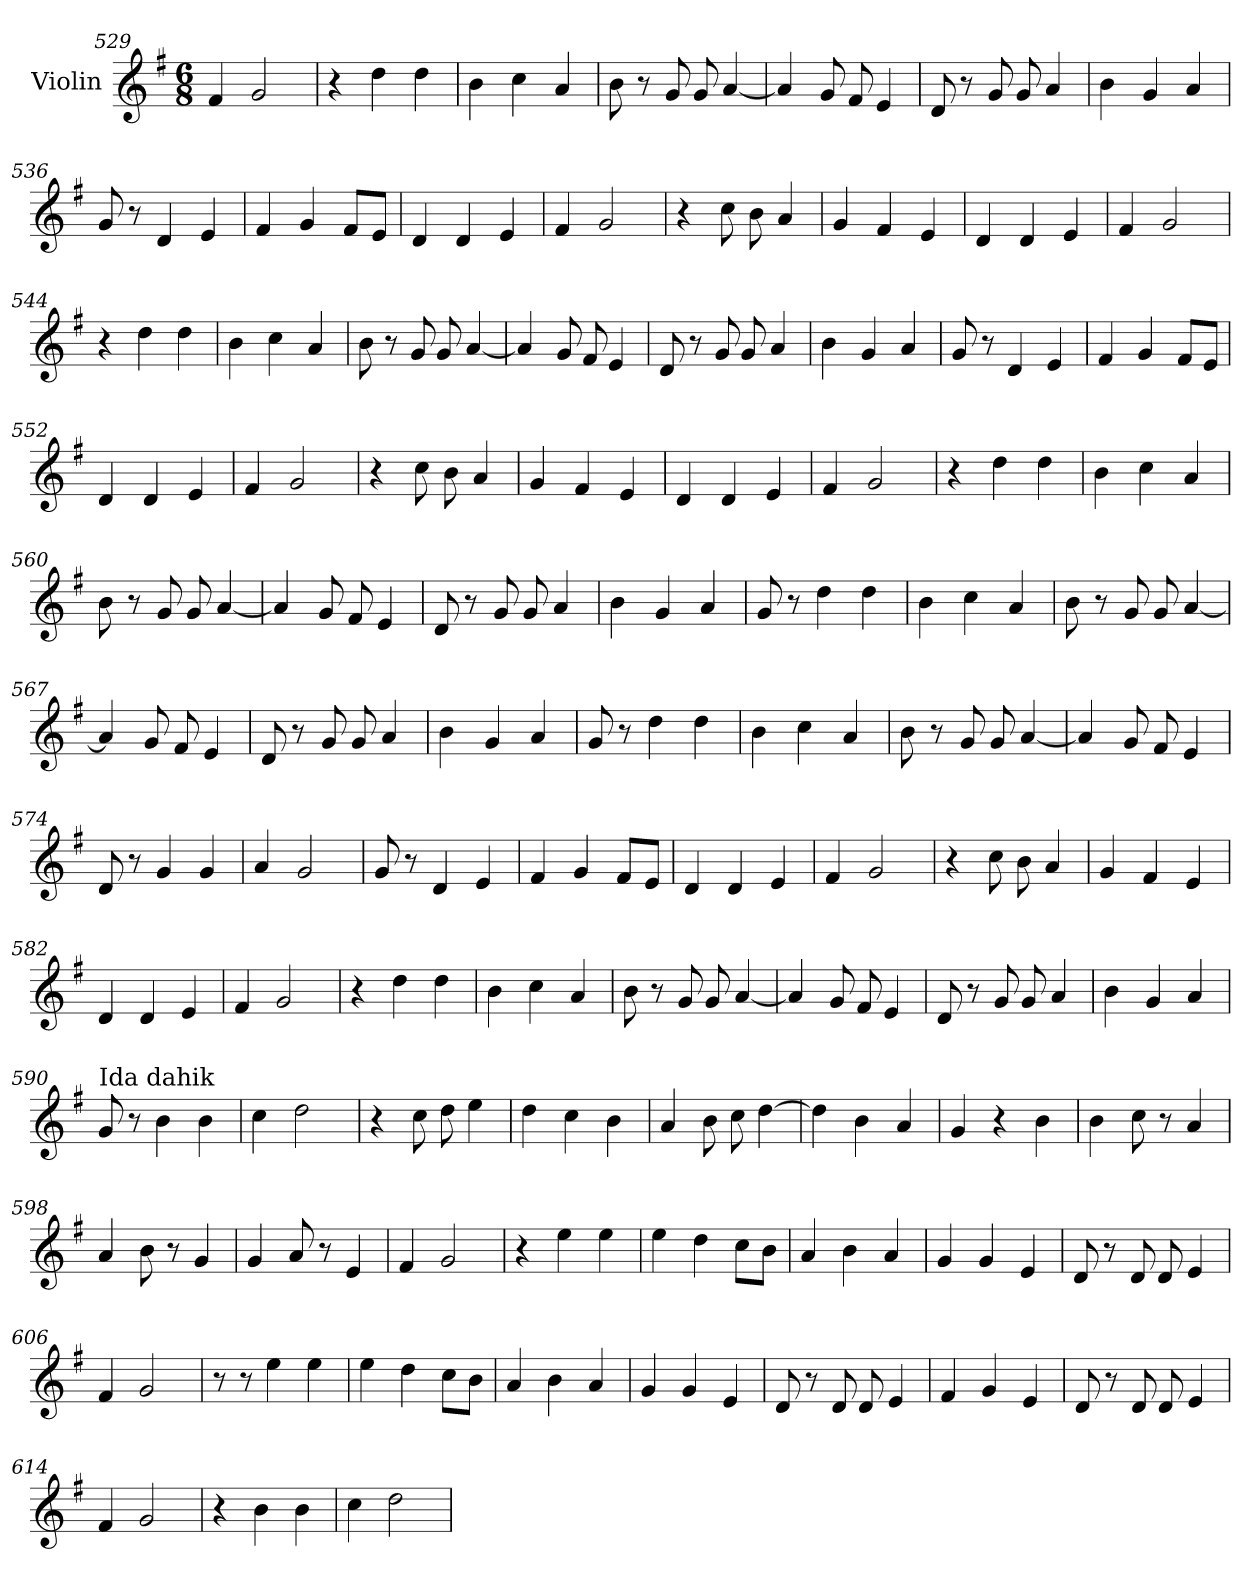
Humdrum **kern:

**kern
*part1
*staff1
*I"Violin
*clefG2
*k[f#]
*G:
*M6/8
=529
4f#/
2g/
!!LO:LB:g=z
=530
4r
4dd\
4dd\
=531
4b\
4cc\
4a/
=532
8b\
8r
8g/
8g/
[4a/
=533
4a/]
8g/
8f#/
4e/
=534
8d/
8r
8g/
8g/
4a/
=535
4b\
4g/
4a/
!!LO:LB:g=z
=536
8g/
8r
4d/
4e/
=537
4f#/
4g/
8f#/L
8e/J
=538
4d/
4d/
4e/
=539
4f#/
2g/
=540
4r
8cc\
8b\
4a/
=541
4g/
4f#/
4e/
=542
4d/
4d/
4e/
!!LO:LB:g=z
=543
4f#/
2g/
=544
4r
4dd\
4dd\
=545
4b\
4cc\
4a/
=546
8b\
8r
8g/
8g/
[4a/
=547
4a/]
8g/
8f#/
4e/
=548
8d/
8r
8g/
8g/
4a/
=549
4b\
4g/
4a/
!!LO:LB:g=z
=550
8g/
8r
4d/
4e/
=551
4f#/
4g/
8f#/L
8e/J
=552
4d/
4d/
4e/
=553
4f#/
2g/
=554
4r
8cc\
8b\
4a/
=555
4g/
4f#/
4e/
=556
4d/
4d/
4e/
!!LO:LB:g=z
=557
4f#/
2g/
=558
4r
4dd\
4dd\
=559
4b\
4cc\
4a/
=560
8b\
8r
8g/
8g/
[4a/
=561
4a/]
8g/
8f#/
4e/
=562
8d/
8r
8g/
8g/
4a/
=563
4b\
4g/
4a/
!!LO:PB:g=z
=564
8g/
8r
4dd\
4dd\
=565
4b\
4cc\
4a/
=566
8b\
8r
8g/
8g/
[4a/
=567
4a/]
8g/
8f#/
4e/
=568
8d/
8r
8g/
8g/
4a/
=569
4b\
4g/
4a/
!!LO:LB:g=z
=570
8g/
8r
4dd\
4dd\
=571
4b\
4cc\
4a/
=572
8b\
8r
8g/
8g/
[4a/
=573
4a/]
8g/
8f#/
4e/
=574
8d/
8r
4g/
4g/
=575
4a/
2g/
=576
8g/
8r
4d/
4e/
!!LO:LB:g=z
=577
4f#/
4g/
8f#/L
8e/J
=578
4d/
4d/
4e/
=579
4f#/
2g/
=580
4r
8cc\
8b\
4a/
=581
4g/
4f#/
4e/
=582
4d/
4d/
4e/
=583
4f#/
2g/
!!LO:LB:g=z
=584
4r
4dd\
4dd\
=585
4b\
4cc\
4a/
=586
8b\
8r
8g/
8g/
[4a/
=587
4a/]
8g/
8f#/
4e/
=588
8d/
8r
8g/
8g/
4a/
=589
4b\
4g/
4a/
!!LO:LB:g=z
=590
!LO:TX:a:t=Ida dahik
8g/
8r
4b\
4b\
=591
4cc\
2dd\
=592
4r
8cc\
8dd\
4ee\
=593
4dd\
4cc\
4b\
=594
4a/
8b\
8cc\
[4dd\
=595
4dd\]
4b\
4a/
=596
4g/
4r
4b\
!!LO:LB:g=z
=597
4b\
8cc\
8r
4a/
=598
4a/
8b\
8r
4g/
=599
4g/
8a/
8r
4e/
=600
4f#/
2g/
=601
4r
4ee\
4ee\
=602
4ee\
4dd\
8cc\L
8b\J
=603
4a/
4b\
4a/
!!LO:LB:g=z
=604
4g/
4g/
4e/
=605
8d/
8r
8d/
8d/
4e/
=606
4f#/
2g/
=607
8r
8r
4ee\
4ee\
=608
4ee\
4dd\
8cc\L
8b\J
=609
4a/
4b\
4a/
=610
4g/
4g/
4e/
!!LO:LB:g=z
=611
8d/
8r
8d/
8d/
4e/
=612
4f#/
4g/
4e/
=613
8d/
8r
8d/
8d/
4e/
=614
4f#/
2g/
=615
4r
4b\
4b\
=616
4cc\
2dd\
=
*-
